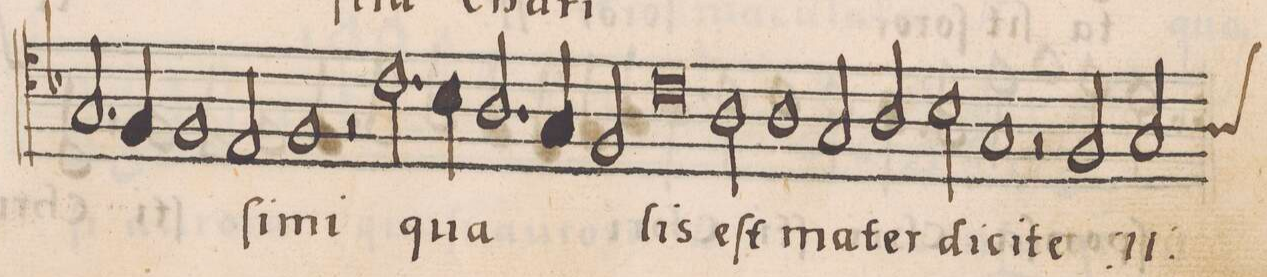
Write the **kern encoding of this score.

**kern	**text
*I"ALTVS	*
*clefC4	*
*k[b-]	*
*met(C)	*
*M2/1	*
2.G/	.
=11-	=11-
4F/	.
1F	.
2E/	-ſi-
=12-	=12-
1F	-mi
2r	.
2.c\	qua-
=13-	=13-
4B-\	.
2.A/	.
4G/	.
2F/	.
=14-	=14-
0c	-lis
=15-	=15-
2A\	eſt
1A	ma-
2G/	-ter
=16-	=16-
2A/	di-
2B-\	-ci-
1G	-te
=17-	=17-
*	*ij
2r	.
2F/	di-
*custos:A	*
2G/	-ci-
*-	*-
